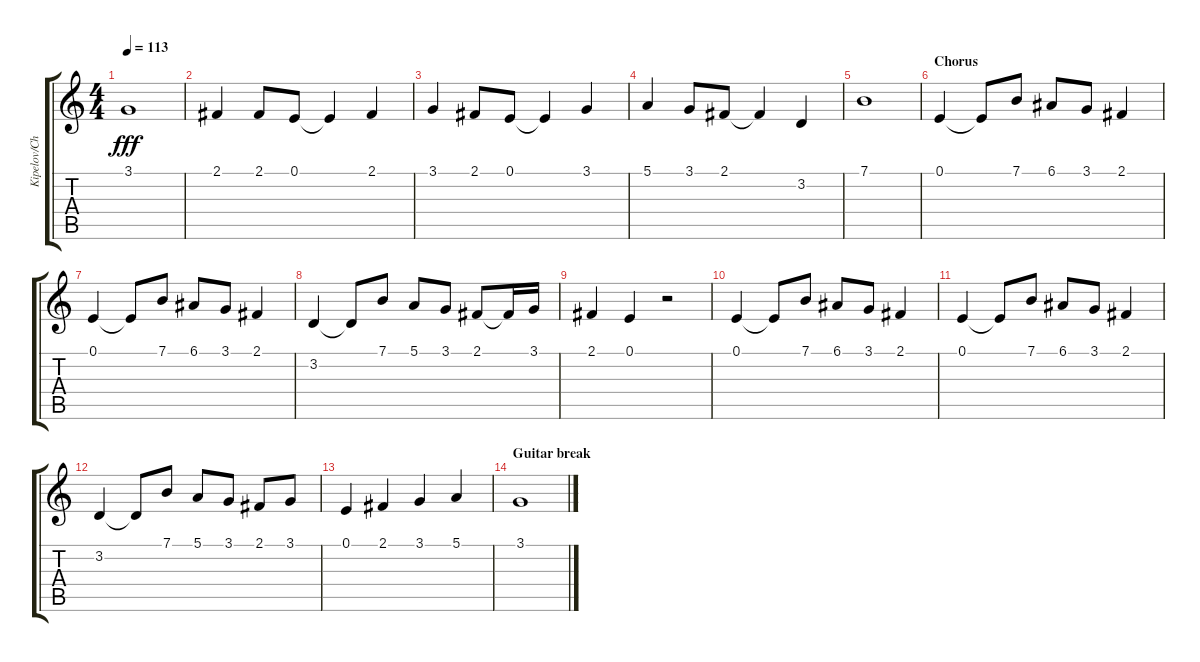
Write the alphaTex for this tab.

\track ("Kipelov/Choir/Flute" "Kipelov/Ch") {instrument tenorsax}
\staff {score tabs}
\tuning (E4 B3 G3 D3 A2 E2) {hide}
\ts (4 4)
\tempo 113
\clef g2
\ks c
3.1.1{dy fff} |
2.1.4 2.1.8 0.1.8 0.1{t}.4 2.1.4 |
3.1.4 2.1.8 0.1.8 0.1{t}.4 3.1.4 |
5.1.4 3.1.8 2.1.8 2.1{t}.4 3.2.4 |
7.1.1 |
\section ("" "Chorus")
0.1.4 0.1{t}.8 7.1.8 6.1.8 3.1.8 2.1.4 |
0.1.4 0.1{t}.8 7.1.8 6.1.8 3.1.8 2.1.4 |
3.2.4 3.2{t}.8 7.1.8 5.1.8 3.1.8 2.1.8 2.1{t}.16 3.1.16 |
2.1.4 0.1.4 r.2 |
0.1.4 0.1{t}.8 7.1.8 6.1.8 3.1.8 2.1.4 |
0.1.4 0.1{t}.8 7.1.8 6.1.8 3.1.8 2.1.4 |
3.2.4 3.2{t}.8 7.1.8 5.1.8 3.1.8 2.1.8 3.1.8 |
0.1.4 2.1.4 3.1.4 5.1.4 |
\section ("" "Guitar break")
3.1.1
